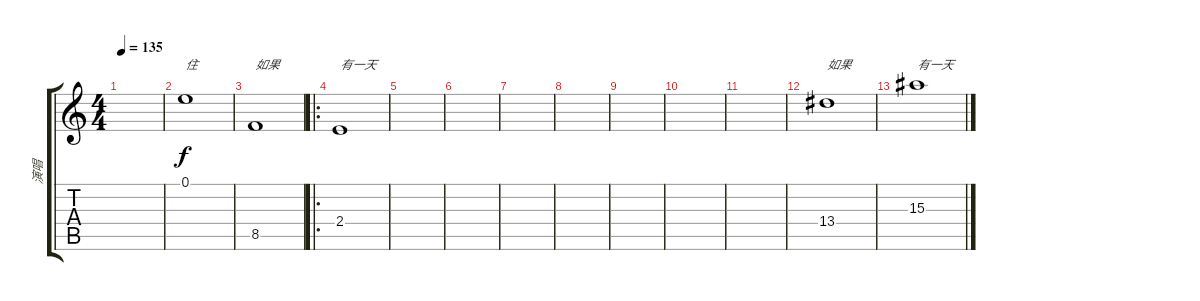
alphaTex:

\track ("演唱" "演唱") {instrument acousticguitarnylon}
\staff {score tabs}
\tuning (E4 B3 G3 D3 A2 E2) {hide}
\ts (4 4)
\tempo 135
\clef g2
\ks c
|
0.1.1{txt "住"} |
8.5.1{txt "如果"} |
\ro
2.4.1{txt "有一天"} |
|
|
|
|
|
|
|
13.4.1{txt "如果"} |
15.3.1{txt "有一天"}
